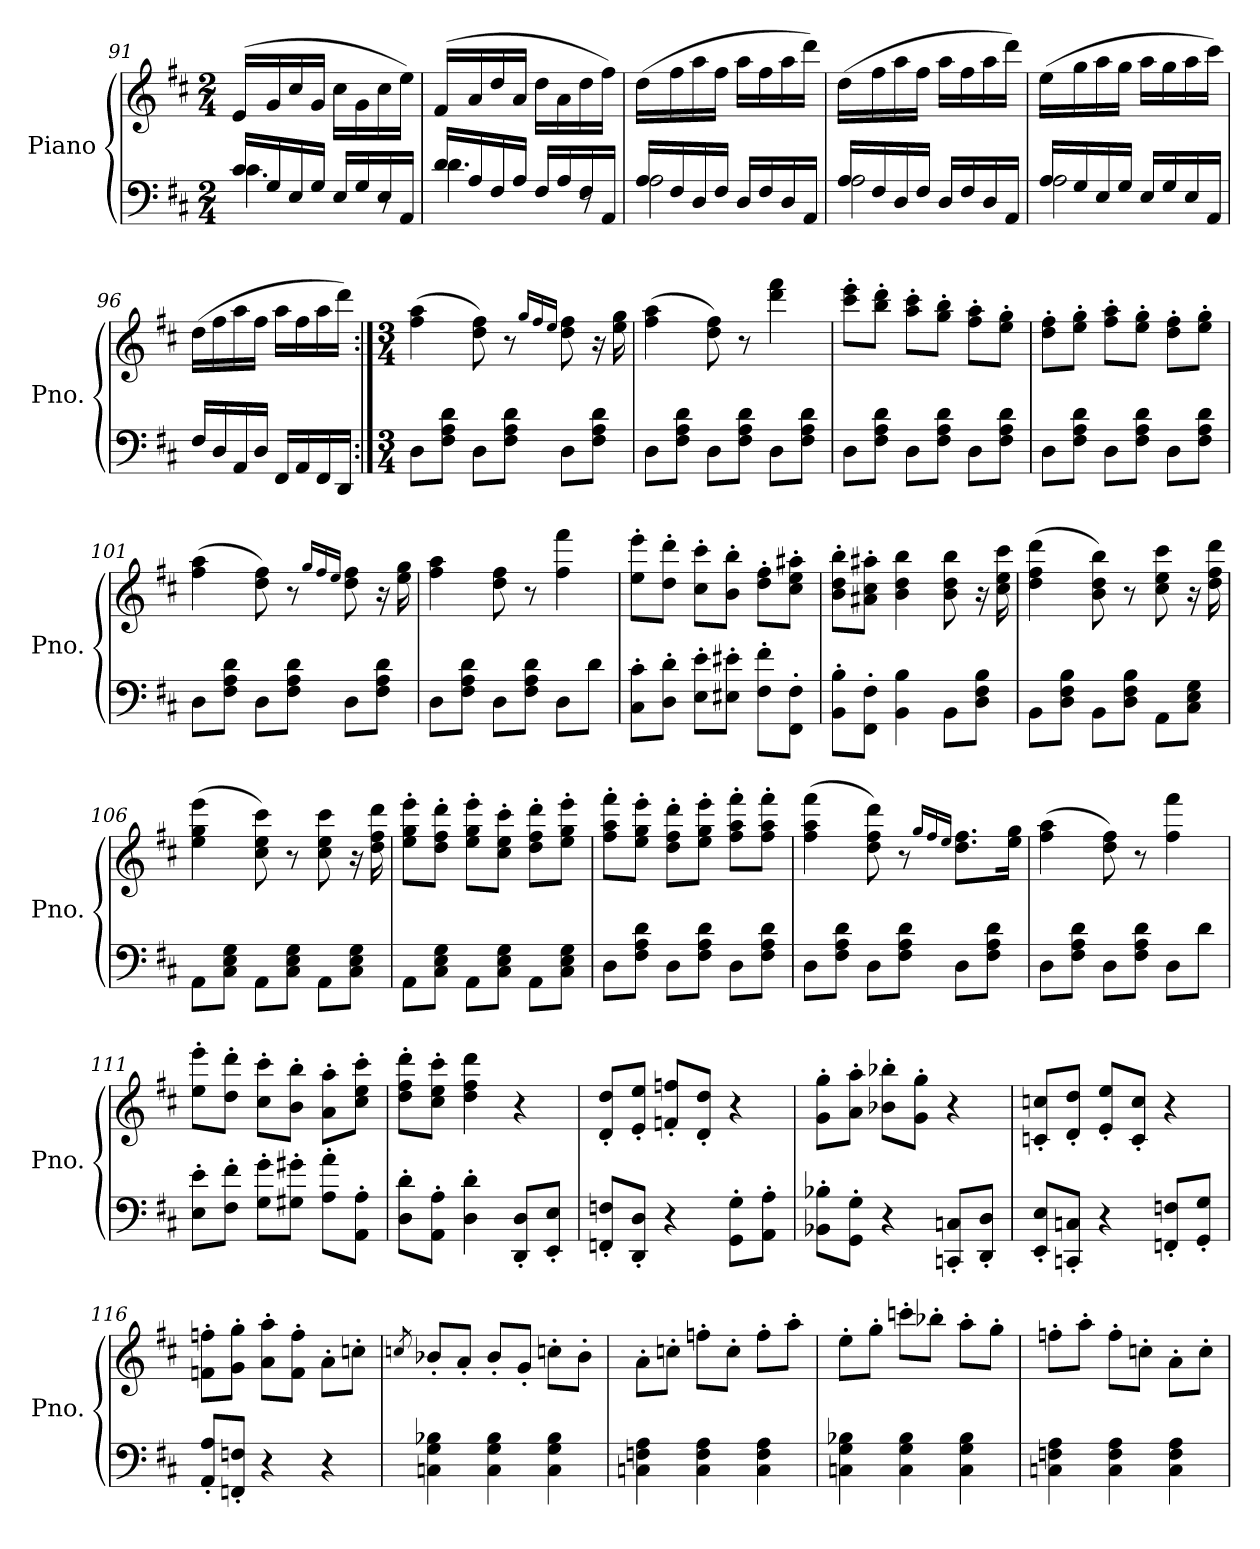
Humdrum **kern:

**kern	**kern
*part1	*part1
*staff2	*staff1
*I"Piano	*
*I'Pno.	*
*clefF4	*clefG2
*k[f#c#]	*k[f#c#]
*D:	*D:
*M2/4	*M2/4
=91	=91
*^	*
*	*^	*
2ryy	16c#/LL	4.c#\	(>16e/LL
.	16G/	.	16g/
.	16E/	.	16cc#/
.	16G/JJ	.	16g/JJ
.	16E/LL	.	16cc#\LL
.	16G/	.	16g\
.	16E/	8r	16cc#\
.	16AA/JJ	.	16ee\JJ)
=92	=92	=92	=92
2ryy	16d/LL	4.d\	(>16f#/LL
.	16A/	.	16a/
.	16F#/	.	16dd/
.	16A/JJ	.	16a/JJ
.	16F#/LL	.	16dd\LL
.	16A/	.	16a\
.	16F#/	8r	16dd\
.	16AA/JJ	.	16ff#\JJ)
=93	=93	=93	=93
2ryy	16A/LL	2A\	(>16dd\LL
.	16F#/	.	16ff#\
.	16D/	.	16aa\
.	16F#/JJ	.	16ff#\JJ
.	16D/LL	.	16aa\LL
.	16F#/	.	16ff#\
.	16D/	.	16aa\
.	16AA/JJ	.	16ddd\JJ)
!!LO:LB:g=z
=94	=94	=94	=94
2ryy	16A/LL	2A\	(>16dd\LL
.	16F#/	.	16ff#\
.	16D/	.	16aa\
.	16F#/JJ	.	16ff#\JJ
.	16D/LL	.	16aa\LL
.	16F#/	.	16ff#\
.	16D/	.	16aa\
.	16AA/JJ	.	16ddd\JJ)
!!LO:PB:g=z
=95	=95	=95	=95
2ryy	16A/LL	2A\	(>16ee\LL
.	16G/	.	16gg\
.	16E/	.	16aa\
.	16G/JJ	.	16gg\JJ
.	16E/LL	.	16aa\LL
.	16G/	.	16gg\
.	16E/	.	16aa\
.	16AA/JJ	.	16ccc#\JJ)
=96	=96	=96	=96
2ryy	16F#/LL	2ryy	(>16dd\LL
.	16D/	.	16ff#\
.	16AA/	.	16aa\
.	16D/JJ	.	16ff#\JJ
.	16FF#/LL	.	16aa\LL
.	16AA/	.	16ff#\
.	16FF#/	.	16aa\
.	16DD/JJ	.	16ddd\JJ)
*v	*v	*v	*
=97:|!	=97:|!
*M3/4	*M3/4
8D\L	(>4ff#\ 4aa\
8F#\ 8A\ 8d\J	.
8D\L	8dd\ 8ff#\)
8F#\ 8A\ 8d\J	8r
.	16qgg/LL
.	16qff#/
.	16qee/JJ
8D\L	8dd\ 8ff#\
8F#\ 8A\ 8d\J	16r
.	16ee\ 16gg\
=98	=98
8D\L	(>4ff#\ 4aa\
8F#\ 8A\ 8d\J	.
8D\L	8dd\ 8ff#\)
8F#\ 8A\ 8d\J	8r
8D\L	4ddd\ 4fff#\
8F#\ 8A\ 8d\J	.
!!LO:LB:g=z
=99	=99
8D\L	8ccc#\' 8eee\'L
8F#\ 8A\ 8d\J	8bb\' 8ddd\'J
8D\L	8aa\' 8ccc#\'L
8F#\ 8A\ 8d\J	8gg\' 8bb\'J
8D\L	8ff#\' 8aa\'L
8F#\ 8A\ 8d\J	8ee\' 8gg\'J
=100	=100
8D\L	8dd\' 8ff#\'L
8F#\ 8A\ 8d\J	8ee\' 8gg\'J
8D\L	8ff#\' 8aa\'L
8F#\ 8A\ 8d\J	8ee\' 8gg\'J
8D\L	8dd\' 8ff#\'L
8F#\ 8A\ 8d\J	8ee\' 8gg\'J
=101	=101
8D\L	(>4ff#\ 4aa\
8F#\ 8A\ 8d\J	.
8D\L	8dd\ 8ff#\)
8F#\ 8A\ 8d\J	8r
.	16qgg/LL
.	16qff#/
.	16qee/JJ
8D\L	8dd\ 8ff#\
8F#\ 8A\ 8d\J	16r
.	16ee\ 16gg\
=102	=102
8D\L	4ff#\ 4aa\
8F#\ 8A\ 8d\J	.
8D\L	8dd\ 8ff#\
8F#\ 8A\ 8d\J	8r
8D\L	4ff#\ 4fff#\
8d\J	.
!!LO:PB:g=z
=103	=103
8C#\' 8c#\'L	8ee\' 8eee\'L
8D\' 8d\'J	8dd\' 8ddd\'J
8E\' 8e\'L	8cc#\' 8ccc#\'L
8E#X\' 8e#X\'J	8b\' 8bb\'J
8F#\' 8f#\'L	8dd\' 8ff#\'L
8FF#\' 8F#\'J	8cc#\' 8ee\' 8aa#X\'J
=104	=104
8BB\' 8B\'L	8b\' 8dd\' 8bb\'L
8FF#\' 8F#\'J	8a#X\' 8cc#\' 8aa#X\'J
4BB\ 4B\	4b\ 4dd\ 4bb\
8BB\L	8b\ 8dd\ 8bb\
8D\ 8F#\ 8B\J	16r
.	16cc#\ 16ee\ 16ccc#\
=105	=105
8BB\L	(>4dd\ 4ff#\ 4ddd\
8D\ 8F#\ 8B\J	.
8BB\L	8b\ 8dd\ 8bb\)
8D\ 8F#\ 8B\J	8r
8AA\L	8cc#\ 8ee\ 8ccc#\
8C#\ 8E\ 8G\J	16r
.	16dd\ 16ff#\ 16ddd\
=106	=106
8AA\L	(>4ee\ 4gg\ 4eee\
8C#\ 8E\ 8G\J	.
8AA\L	8cc#\ 8ee\ 8ccc#\)
8C#\ 8E\ 8G\J	8r
8AA\L	8cc#\ 8ee\ 8ccc#\
8C#\ 8E\ 8G\J	16r
.	16dd\ 16ff#\ 16ddd\
!!LO:LB:g=z
=107	=107
8AA\L	8ee\' 8gg\' 8eee\'L
8C#\ 8E\ 8G\J	8dd\' 8ff#\' 8ddd\'J
8AA\L	8ee\' 8gg\' 8eee\'L
8C#\ 8E\ 8G\J	8cc#\' 8ee\' 8ccc#\'J
8AA\L	8dd\' 8ff#\' 8ddd\'L
8C#\ 8E\ 8G\J	8ee\' 8gg\' 8eee\'J
=108	=108
8D\L	8ff#\' 8aa\' 8fff#\'L
8F#\ 8A\ 8d\J	8ee\' 8gg\' 8eee\'J
8D\L	8dd\' 8ff#\' 8ddd\'L
8F#\ 8A\ 8d\J	8ee\' 8gg\' 8eee\'J
8D\L	8ff#\' 8aa\' 8fff#\'L
8F#\ 8A\ 8d\J	8ff#\' 8aa\' 8fff#\'J
=109	=109
8D\L	(>4ff#\ 4aa\ 4fff#\
8F#\ 8A\ 8d\J	.
8D\L	8dd\ 8ff#\ 8ddd\)
8F#\ 8A\ 8d\J	8r
.	16qgg/LL
.	16qff#/
.	16qee/JJ
8D\L	8.dd\ 8.ff#\L
8F#\ 8A\ 8d\J	.
.	16ee\ 16gg\Jk
=110	=110
8D\L	(>4ff#\ 4aa\
8F#\ 8A\ 8d\J	.
8D\L	8dd\ 8ff#\)
8F#\ 8A\ 8d\J	8r
8D\L	4ff#\ 4fff#\
8d\J	.
!!LO:LB:g=z
=111	=111
8E\' 8e\'L	8ee\' 8eee\'L
8F#\' 8f#\'J	8dd\' 8ddd\'J
8G\' 8g\'L	8cc#\' 8ccc#\'L
8G#X\' 8g#X\'J	8b\' 8bb\'J
8A\' 8a\'L	8a\' 8aa\'L
8AA\' 8A\'J	8cc#\' 8ee\' 8ccc#\'J
=112	=112
8D\' 8d\'L	8dd\' 8ff#\' 8ddd\'L
8AA\' 8A\'J	8cc#\' 8ee\' 8ccc#\'J
4D\' 4d\'	4dd\ 4ff#\ 4ddd\
8DD/' 8D/'L	4r
8EE/' 8E/'J	.
=113	=113
8FFn/' 8Fn/'L	8d/' 8dd/'L
8DD/' 8D/'J	8e/' 8ee/'J
4r	8fn/' 8ffn/'L
.	8d/' 8dd/'J
8GG\' 8G\'L	4r
8AA\' 8A\'J	.
=114	=114
8BB-X\' 8B-X\'L	8g\' 8gg\'L
8GG\' 8G\'J	8a\' 8aa\'J
4r	8b-X\' 8bb-X\'L
.	8g\' 8gg\'J
8CCn/' 8Cn/'L	4r
8DD/' 8D/'J	.
=115	=115
8EE/' 8E/'L	8cn/' 8ccn/'L
8CCn/' 8Cn/'J	8d/' 8dd/'J
4r	8e/' 8ee/'L
.	8c/' 8cc/'J
8FFn/' 8Fn/'L	4r
8GG/' 8G/'J	.
!!LO:LB:g=z
=116	=116
8AA/' 8A/'L	8fn\' 8ffn\'L
8FFn/' 8Fn/'J	8g\' 8gg\'J
4r	8a\' 8aa\'L
.	8f\' 8ff\'J
4r	8a'\L
.	8ccn'\J
=117	=117
.	8qccn/
4Cn\ 4G\ 4B-X\	8b-X'/L
.	8a'/J
4C\ 4G\ 4B-\	8b-'/L
.	8g'/J
4C\ 4G\ 4B-\	8cc'\L
.	8b-'\J
=118	=118
4Cn\ 4Fn\ 4A\	8a'\L
.	8ccn'\J
4C\ 4F\ 4A\	8ffn'\L
.	8cc'\J
4C\ 4F\ 4A\	8ff'\L
.	8aa'\J
=119	=119
4Cn\ 4G\ 4B-X\	8ee'\L
.	8gg'\J
4C\ 4G\ 4B-\	8cccn'\L
.	8bb-X'\J
4C\ 4G\ 4B-\	8aa'\L
.	8gg'\J
=120	=120
4Cn\ 4Fn\ 4A\	8ffn'\L
.	8aa'\J
4C\ 4F\ 4A\	8ff'\L
.	8ccn'\J
4C\ 4F\ 4A\	8a'\L
.	8cc'\J
=	=
*-	*-
